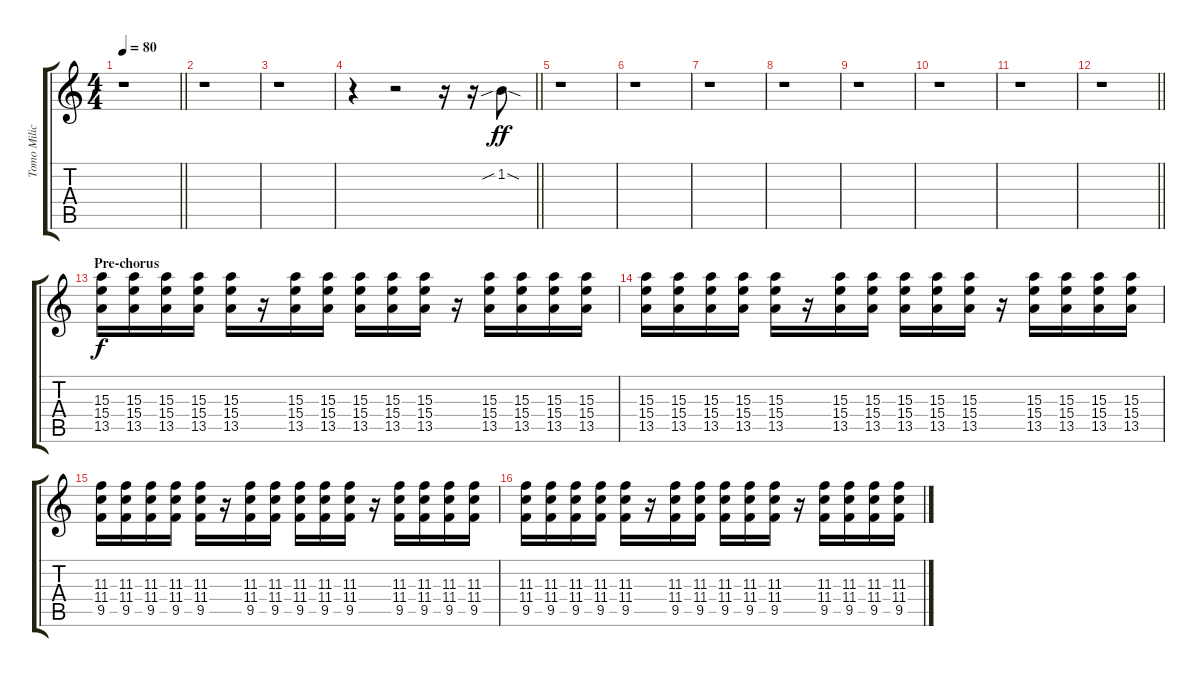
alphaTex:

\track ("Tomo Milicevic (Lead Guitar)" "Tomo Milic") {instrument overdrivenguitar}
\staff {score tabs}
\tuning (Eb4 Bb3 Gb3 Db3 Ab2 Eb2) {hide}
\ts (4 4)
\tempo 80
\clef g2
\barLineRight lightlight
\ks c
r.1{dy fff} |
r.1 |
r.1 |
\barLineRight lightlight
r.4{volume 8 instrument guitarfretnoise} r.2 r.16 r.16 1.2{sib sod}.8{dy ff} |
\section ("" "")
r.1 |
r.1 |
r.1 |
r.1 |
r.1 |
r.1 |
r.1 |
\barLineRight lightlight
r.1 |
\section ("" "Pre-chorus")
(15.3 15.4 13.5).16{dy f} (15.3 15.4 13.5).16 (15.3 15.4 13.5).16 (15.3 15.4 13.5).16 (15.3 15.4 13.5).16 r.16 (15.3 15.4 13.5).16 (15.3 15.4 13.5).16 (15.3 15.4 13.5).16 (15.3 15.4 13.5).16 (15.3 15.4 13.5).16 r.16 (15.3 15.4 13.5).16 (15.3 15.4 13.5).16 (15.3 15.4 13.5).16 (15.3 15.4 13.5).16 |
(15.3 15.4 13.5).16 (15.3 15.4 13.5).16 (15.3 15.4 13.5).16 (15.3 15.4 13.5).16 (15.3 15.4 13.5).16 r.16 (15.3 15.4 13.5).16 (15.3 15.4 13.5).16 (15.3 15.4 13.5).16 (15.3 15.4 13.5).16 (15.3 15.4 13.5).16 r.16 (15.3 15.4 13.5).16 (15.3 15.4 13.5).16 (15.3 15.4 13.5).16 (15.3 15.4 13.5).16 |
(11.3 11.4 9.5).16 (11.3 11.4 9.5).16 (11.3 11.4 9.5).16 (11.3 11.4 9.5).16 (11.3 11.4 9.5).16 r.16 (11.3 11.4 9.5).16 (11.3 11.4 9.5).16 (11.3 11.4 9.5).16 (11.3 11.4 9.5).16 (11.3 11.4 9.5).16 r.16 (11.3 11.4 9.5).16 (11.3 11.4 9.5).16 (11.3 11.4 9.5).16 (11.3 11.4 9.5).16 |
(11.3 11.4 9.5).16 (11.3 11.4 9.5).16 (11.3 11.4 9.5).16 (11.3 11.4 9.5).16 (11.3 11.4 9.5).16 r.16 (11.3 11.4 9.5).16 (11.3 11.4 9.5).16 (11.3 11.4 9.5).16 (11.3 11.4 9.5).16 (11.3 11.4 9.5).16 r.16 (11.3 11.4 9.5).16 (11.3 11.4 9.5).16 (11.3 11.4 9.5).16 (11.3 11.4 9.5).16
